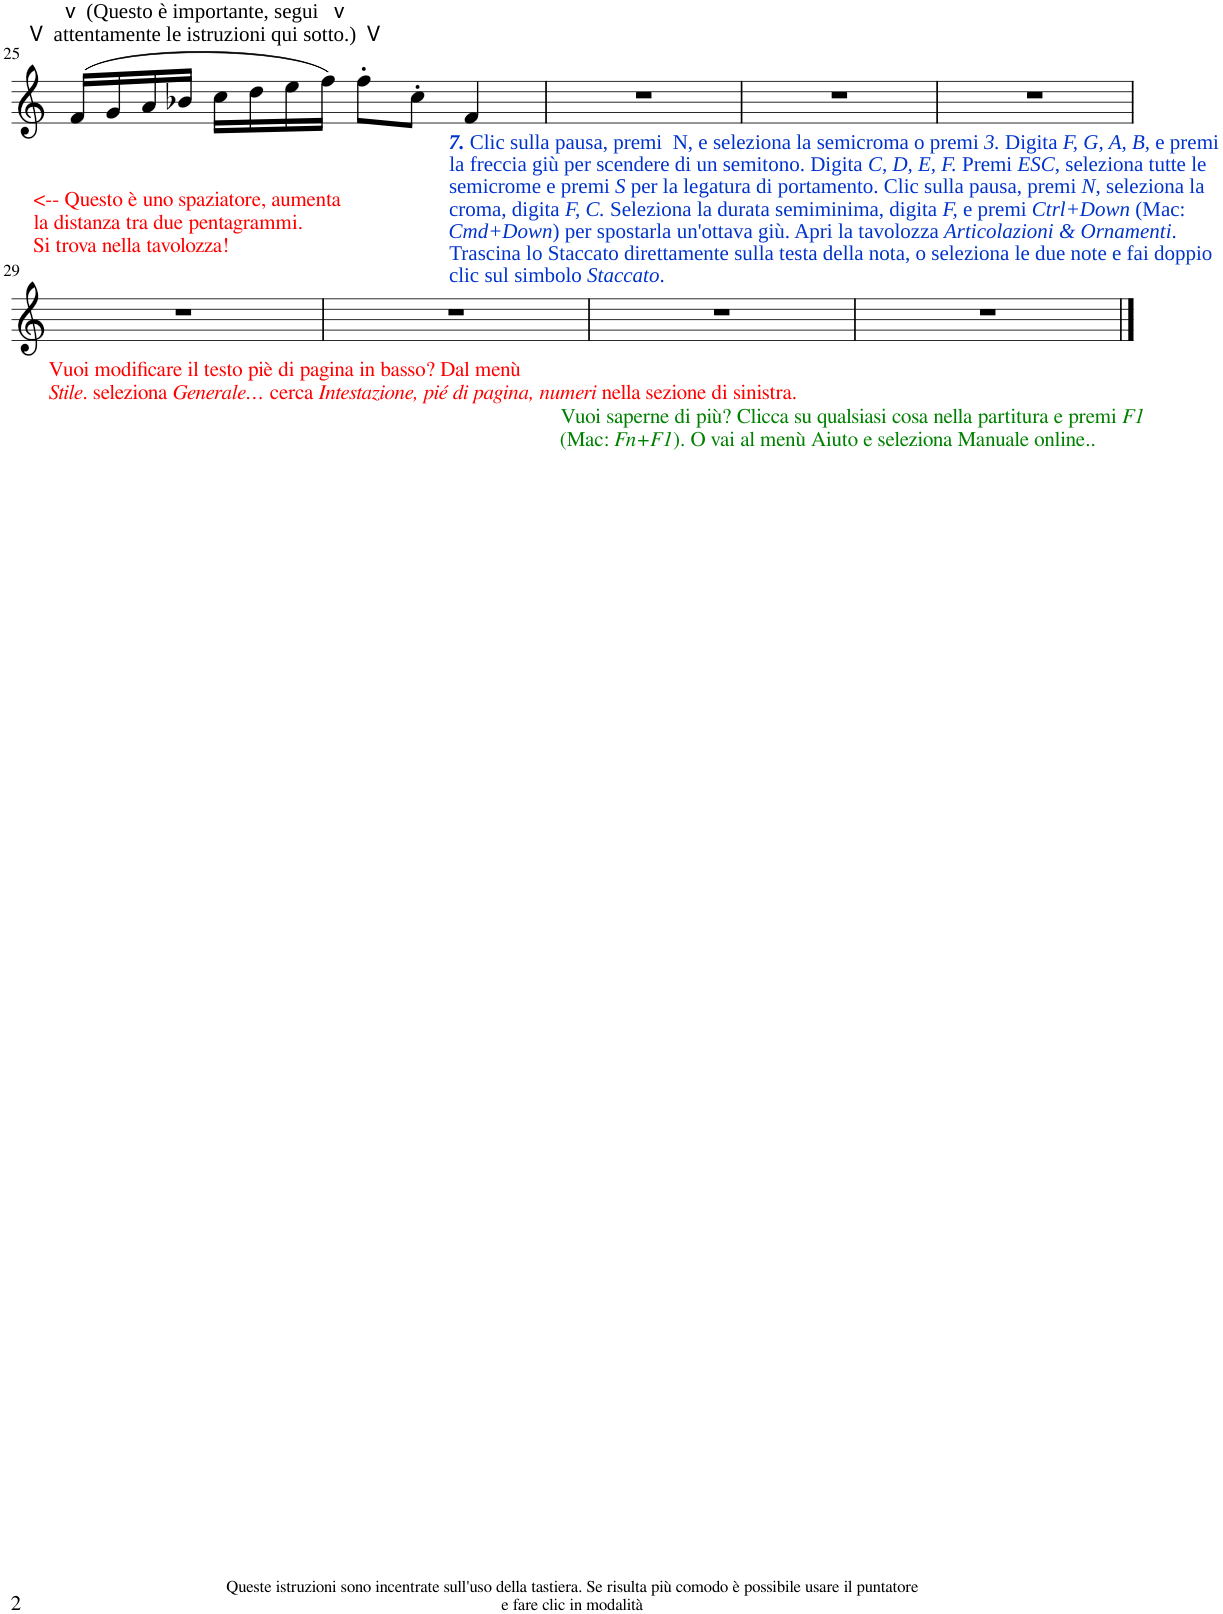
**kern
*part1
*staff1
*I"Piano
*I'Pno.
!!LO:PB:g=z
*clefG2
*k[]
*M4/4
=25
!LO:TX:a:t=v
!LO:TX:a:t=(Questo è importante, segui
!LO:TX:a:t=v
!LO:TX:a:t=V
!LO:TX:a:t=attentamente le istruzioni qui sotto.)
!LO:TX:a:t=V
(16f/LL
16g/
16a/
16b-X/JJ
16cc\LL
16dd\
16ee\
16ff\JJ)
8ff'\L
8cc'\J
!LO:TX:b:Bi:color=#0033CC:t=7.
!LO:TX:b:t=Clic sulla pausa, premi  N, e seleziona la semicroma o premi
!LO:TX:b:i:t=3.
!LO:TX:b:t=Digita
!LO:TX:b:i:t=F, G, A, B,
!LO:TX:b:t=e premi
!LO:TX:b:t=la freccia giù per scendere di un semitono. Digita
!LO:TX:b:i:t=C, D, E, F.
!LO:TX:b:t=Premi
!LO:TX:b:i:t=ESC
!LO:TX:b:t=, seleziona tutte le
!LO:TX:b:t=semicrome e premi
!LO:TX:b:i:t=S
!LO:TX:b:t=per la legatura di portamento. Clic sulla pausa, premi
!LO:TX:b:i:t=N
!LO:TX:b:t=, seleziona la
!LO:TX:b:t=croma, digita
!LO:TX:b:i:t=F, C.
!LO:TX:b:t=Seleziona la durata semiminima, digita
!LO:TX:b:i:t=F,
!LO:TX:b:t=e premi
!LO:TX:b:i:t=Ctrl+Down
!LO:TX:b:t=(Mac&colon;
!LO:TX:b:i:t=Cmd+Down
!LO:TX:b:t=) per spostarla un'ottava giù. Apri la tavolozza
!LO:TX:b:i:t=Articolazioni & Ornamenti
!LO:TX:b:t=.
!LO:TX:b:t=Trascina lo Staccato direttamente sulla testa della nota, o seleziona le due note e fai doppio
!LO:TX:b:t=clic sul simbolo
!LO:TX:b:i:t=Staccato
!LO:TX:b:t=.
4f/
=26
1r
=27
1r
=28
1r
!!LO:LB:g=z
=29
!LO:TX:a:color=#FF0000:t=<-- Questo è uno spaziatore, aumenta
!LO:TX:a:t=la distanza tra due pentagrammi.
!LO:TX:a:t=Si trova nella tavolozza!
!LO:TX:b:color=#FF0000:t=Vuoi modificare il testo piè di pagina in basso? Dal menù
!LO:TX:b:i:t=Stile
!LO:TX:b:t=. seleziona
!LO:TX:b:i:t=Generale…
!LO:TX:b:t=cerca
!LO:TX:b:i:t=Intestazione, pié di pagina, numeri
!LO:TX:b:t=nella sezione di sinistra.
1r
=30
1r
=31
!LO:TX:b:color=#008000:t=Vuoi saperne di più? Clicca su qualsiasi cosa nella partitura e premi
!LO:TX:b:i:t=F1
!LO:TX:b:t=(Mac&colon;
!LO:TX:b:i:t=Fn+F1
!LO:TX:b:t=). O vai al menù Aiuto e seleziona Manuale online..
1r
=32
1r
==
*-
